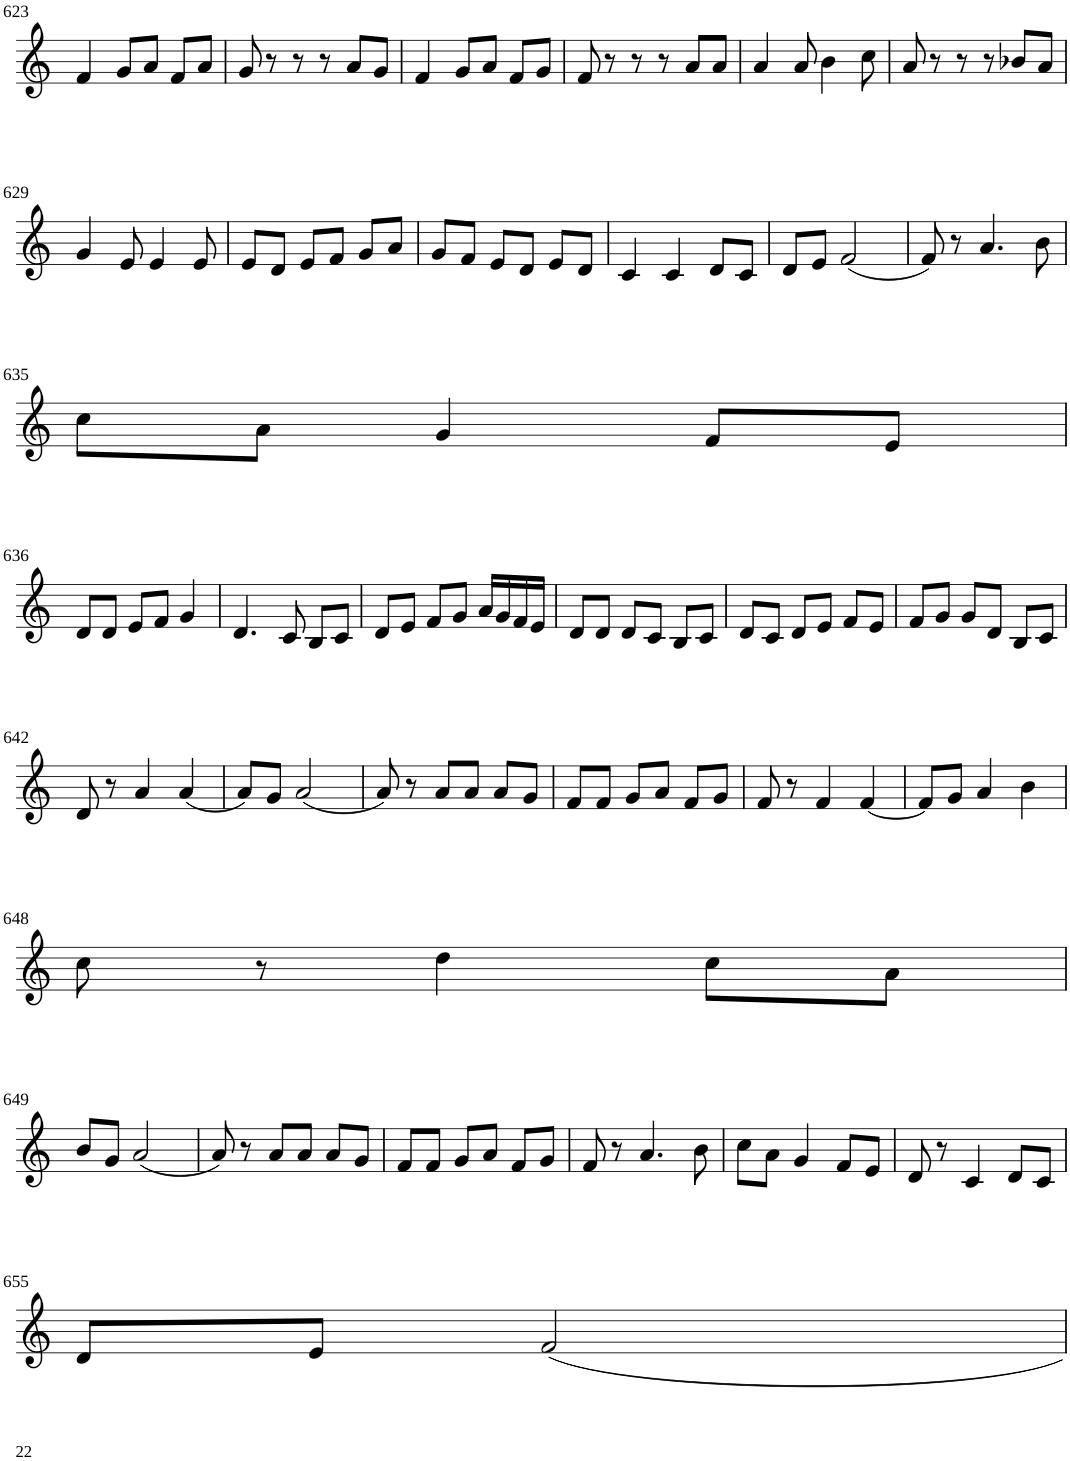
**kern
*part1
*staff1
*I"Violin
!!LO:PB:g=z
*clefG2
*k[]
*M3/4
=623
4f/
8g/L
8a/J
8f/L
8a/J
=624
8g/
8r
8r
8r
8a/L
8g/J
=625
4f/
8g/L
8a/J
8f/L
8g/J
=626
8f/
8r
8r
8r
8a/L
8a/J
=627
4a/
8a/
4b\
8cc\
=628
8a/
8r
8r
8r
8b-X/L
8a/J
!!LO:LB:g=z
=629
4g/
8e/
4e/
8e/
=630
8e/L
8d/J
8e/L
8f/J
8g/L
8a/J
=631
8g/L
8f/J
8e/L
8d/J
8e/L
8d/J
=632
4c/
4c/
8d/L
8c/J
=633
8d/L
8e/J
(2f/
=634
8f/)
8r
4.a/
8b\
!!LO:LB:g=z
=635
8cc\L
8a\J
4g/
8f/L
8e/J
!!LO:LB:g=z
=636
8d/L
8d/J
8e/L
8f/J
4g/
=637
4.d/
8c/
8B/L
8c/J
=638
8d/L
8e/J
8f/L
8g/J
16a/LL
16g/
16f/
16e/JJ
=639
8d/L
8d/J
8d/L
8c/J
8B/L
8c/J
=640
8d/L
8c/J
8d/L
8e/J
8f/L
8e/J
=641
8f/L
8g/J
8g/L
8d/J
8B/L
8c/J
!!LO:LB:g=z
=642
8d/
8r
4a/
(4a/
=643
8a/L)
8g/J
(2a/
=644
8a/)
8r
8a/L
8a/J
8a/L
8g/J
=645
8f/L
8f/J
8g/L
8a/J
8f/L
8g/J
=646
8f/
8r
4f/
[4f/
=647
8f/L]
8g/J
4a/
4b\
!!LO:LB:g=z
=648
8cc\
8r
4dd\
8cc\L
8a\J
!!LO:LB:g=z
=649
8b/L
8g/J
(2a/
=650
8a/)
8r
8a/L
8a/J
8a/L
8g/J
=651
8f/L
8f/J
8g/L
8a/J
8f/L
8g/J
=652
8f/
8r
4.a/
8b\
=653
8cc\L
8a\J
4g/
8f/L
8e/J
=654
8d/
8r
4c/
8d/L
8c/J
!!LO:LB:g=z
=655
8d/L
8e/J
2f/
=
*-
